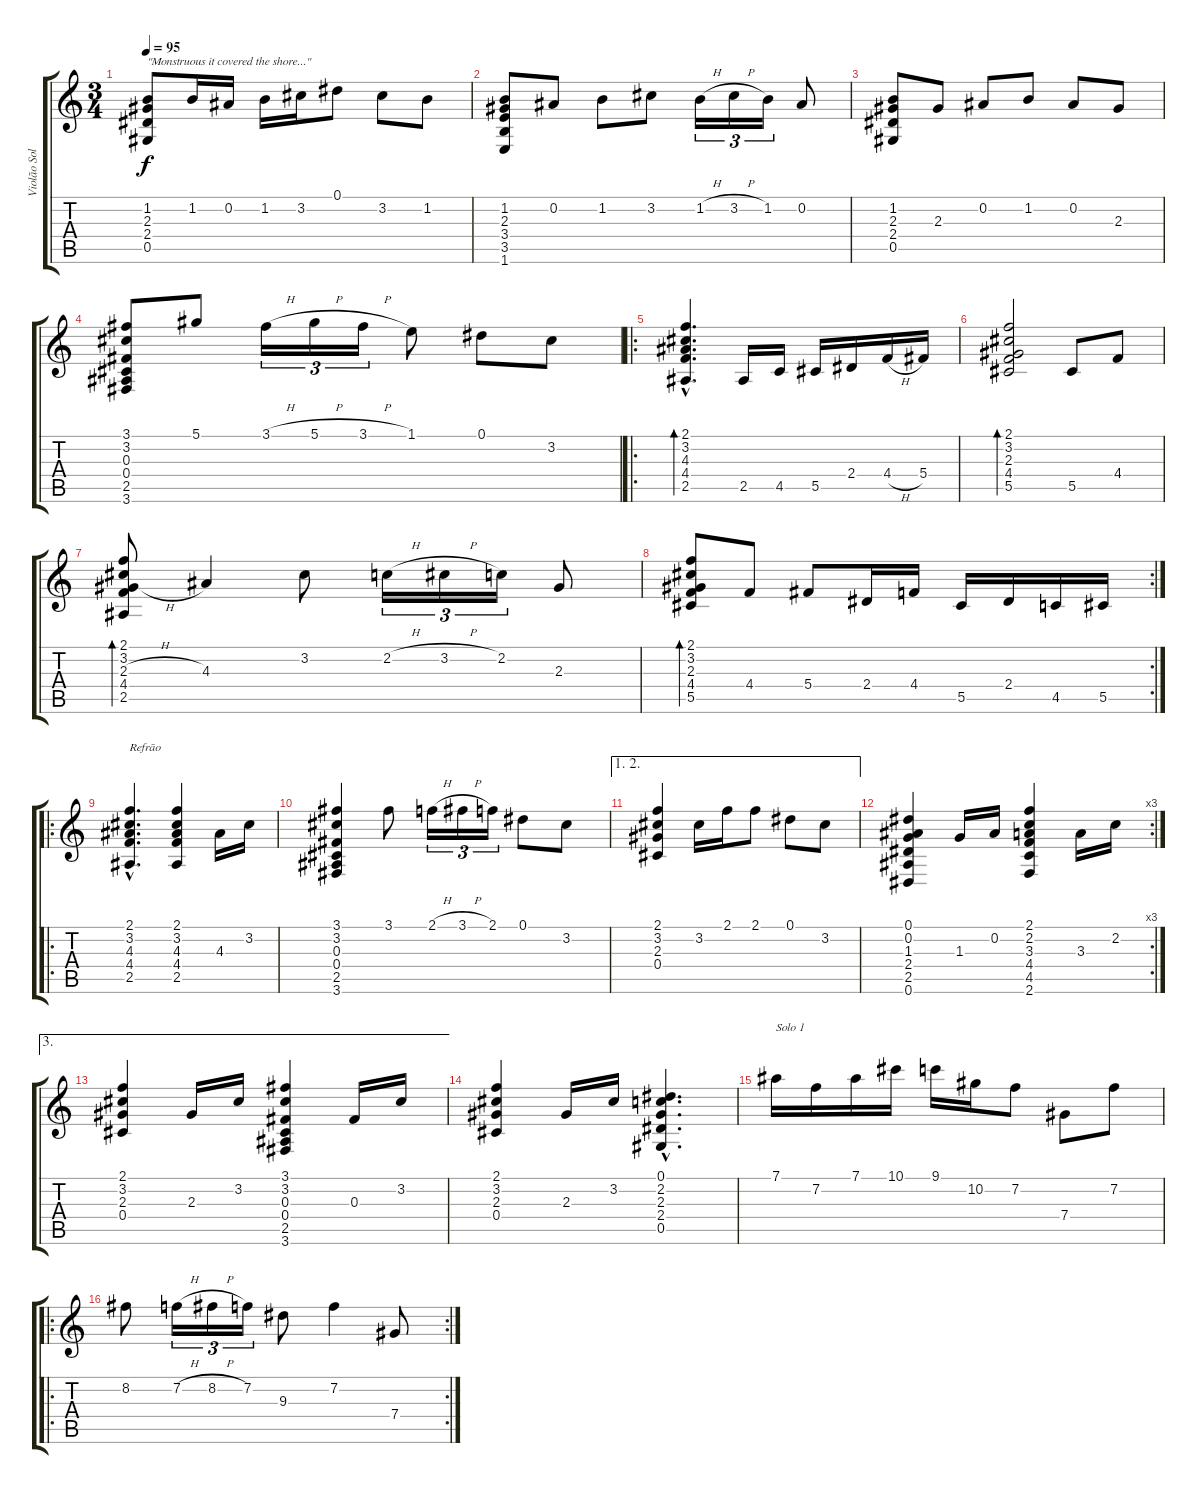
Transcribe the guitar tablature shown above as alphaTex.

\track ("Violão Solo" "Violão Sol") {instrument acousticguitarnylon}
\staff {score tabs}
\tuning (Eb4 Bb3 Gb3 Db3 Ab2 Eb2) {hide}
\ts (3 4)
\tempo 95
\clef g2
\ks c
(1.2 2.3 2.4 0.5).8{txt "\"Monstruous it covered the shore...\"" dy f} 1.2.16 0.2.16 1.2.16 3.2.16 0.1.8 3.2.8 1.2.8 |
(1.2 2.3 3.4 3.5 1.6).8 0.2.8 1.2.8 3.2.8 1.2{h}.16{tu (3 2)} 3.2{h}.16{tu (3 2)} 1.2.16{tu (3 2)} 0.2.8 |
(1.2 2.3 2.4 0.5).8 2.3.8 0.2.8 1.2.8 0.2.8 2.3.8 |
(3.1 3.2 0.3 0.4 2.5 3.6).8 5.1.8 3.1{h}.16{tu (3 2)} 5.1{h}.16{tu (3 2)} 3.1{h}.16{tu (3 2)} 1.1.8 0.1.8 3.2.8 |
\ro
(2.1{hac} 3.2{hac} 4.3{hac} 4.4{hac} 2.5{hac}).4{d bd 60} 2.5.16 4.5.16 5.5.16 2.4.16 4.4{h}.16 5.4.16 |
(2.1 3.2 2.3 4.4 5.5).2{bd 60} 5.5.8 4.4.8 |
(2.1 3.2 2.3{h} 4.4 2.5).8{bd 60} 4.3.4 3.2.8 2.2{h}.16{tu (3 2)} 3.2{h}.16{tu (3 2)} 2.2.16{tu (3 2)} 2.3.8 |
\rc 2
(2.1 3.2 2.3 4.4 5.5).8{bd 60} 4.4.8 5.4.8 2.4.16 4.4.16 5.5.16 2.4.16 4.5.16 5.5.16 |
\ro
(2.1 3.2{hac} 4.3{hac} 4.4{hac} 2.5{hac}).4{d txt "Refrão"} (2.1 3.2 4.3 4.4 2.5).4 4.3.16 3.2.16 |
(3.1 3.2 0.3 0.4 2.5 3.6).4 3.1.8 2.1{h}.16{tu (3 2)} 3.1{h}.16{tu (3 2)} 2.1.16{tu (3 2)} 0.1.8 3.2.8 |
\ae (1 2)
(2.1 3.2 2.3 0.4).4 3.2.16 2.1.16 2.1.8 0.1.8 3.2.8 |
\rc 3
(0.1 0.2 1.3 2.4 2.5 0.6).4 1.3.16 0.2.16 (2.1 2.2 3.3 4.4 4.5 2.6).4 3.3.16 2.2.16 |
\ae 3
(2.1 3.2 2.3 0.4).4 2.3.16 3.2.16 (3.1 3.2 0.3 0.4 2.5 3.6).4 0.3.16 3.2.16 |
(2.1 3.2 2.3 0.4).4 2.3.16 3.2.16 (0.1{hac} 2.2{hac} 2.3{hac} 2.4{hac} 0.5{hac}).4{d} |
7.1.16{txt "Solo 1"} 7.2.16 7.1.16 10.1.16 9.1.16 10.2.16 7.2.8 7.4.8 7.2.8 |
\ro
\rc 2
8.2.8 7.2{h}.16{tu (3 2)} 8.2{h}.16{tu (3 2)} 7.2.16{tu (3 2)} 9.3.8 7.2.4 7.4.8
